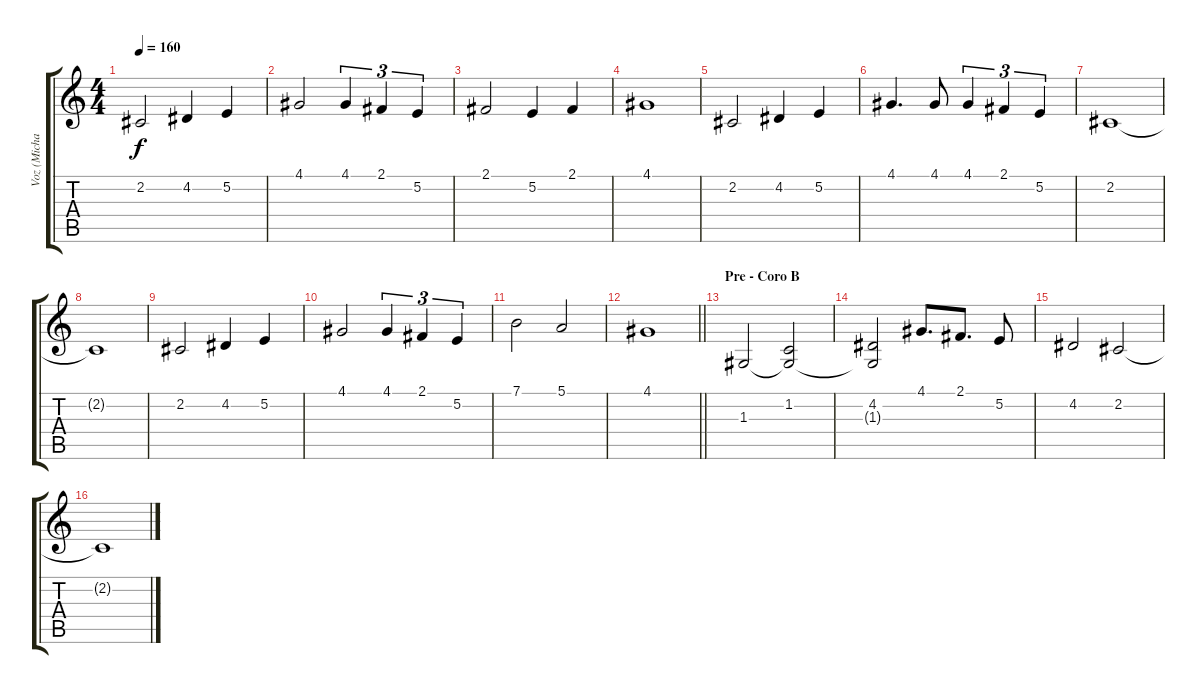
\track ("Voz (Michael)" "Voz (Micha") {instrument lead6voice}
\staff {score tabs}
\tuning (E4 B3 G3 D3 A2 E2) {hide}
\ts (4 4)
\tempo 160
\clef g2
\ks c
2.2.2{dy f} 4.2.4 5.2.4 |
4.1.2 4.1.4{tu (3 2)} 2.1.4{tu (3 2)} 5.2.4{tu (3 2)} |
2.1.2 5.2.4 2.1.4 |
4.1.1 |
2.2.2 4.2.4 5.2.4 |
4.1.4{d} 4.1.8 4.1.4{tu (3 2)} 2.1.4{tu (3 2)} 5.2.4{tu (3 2)} |
2.2.1 |
2.2{t}.1 |
2.2.2 4.2.4 5.2.4 |
4.1.2 4.1.4{tu (3 2)} 2.1.4{tu (3 2)} 5.2.4{tu (3 2)} |
7.1.2 5.1.2 |
\barLineRight lightlight
4.1.1 |
\section ("" "Pre - Coro B")
1.3.2 (1.2 1.3{t}).2 |
(4.2 1.3{t}).2 4.1.8{d} 2.1.8{d} 5.2.8 |
4.2.2 2.2.2 |
2.2{t}.1
